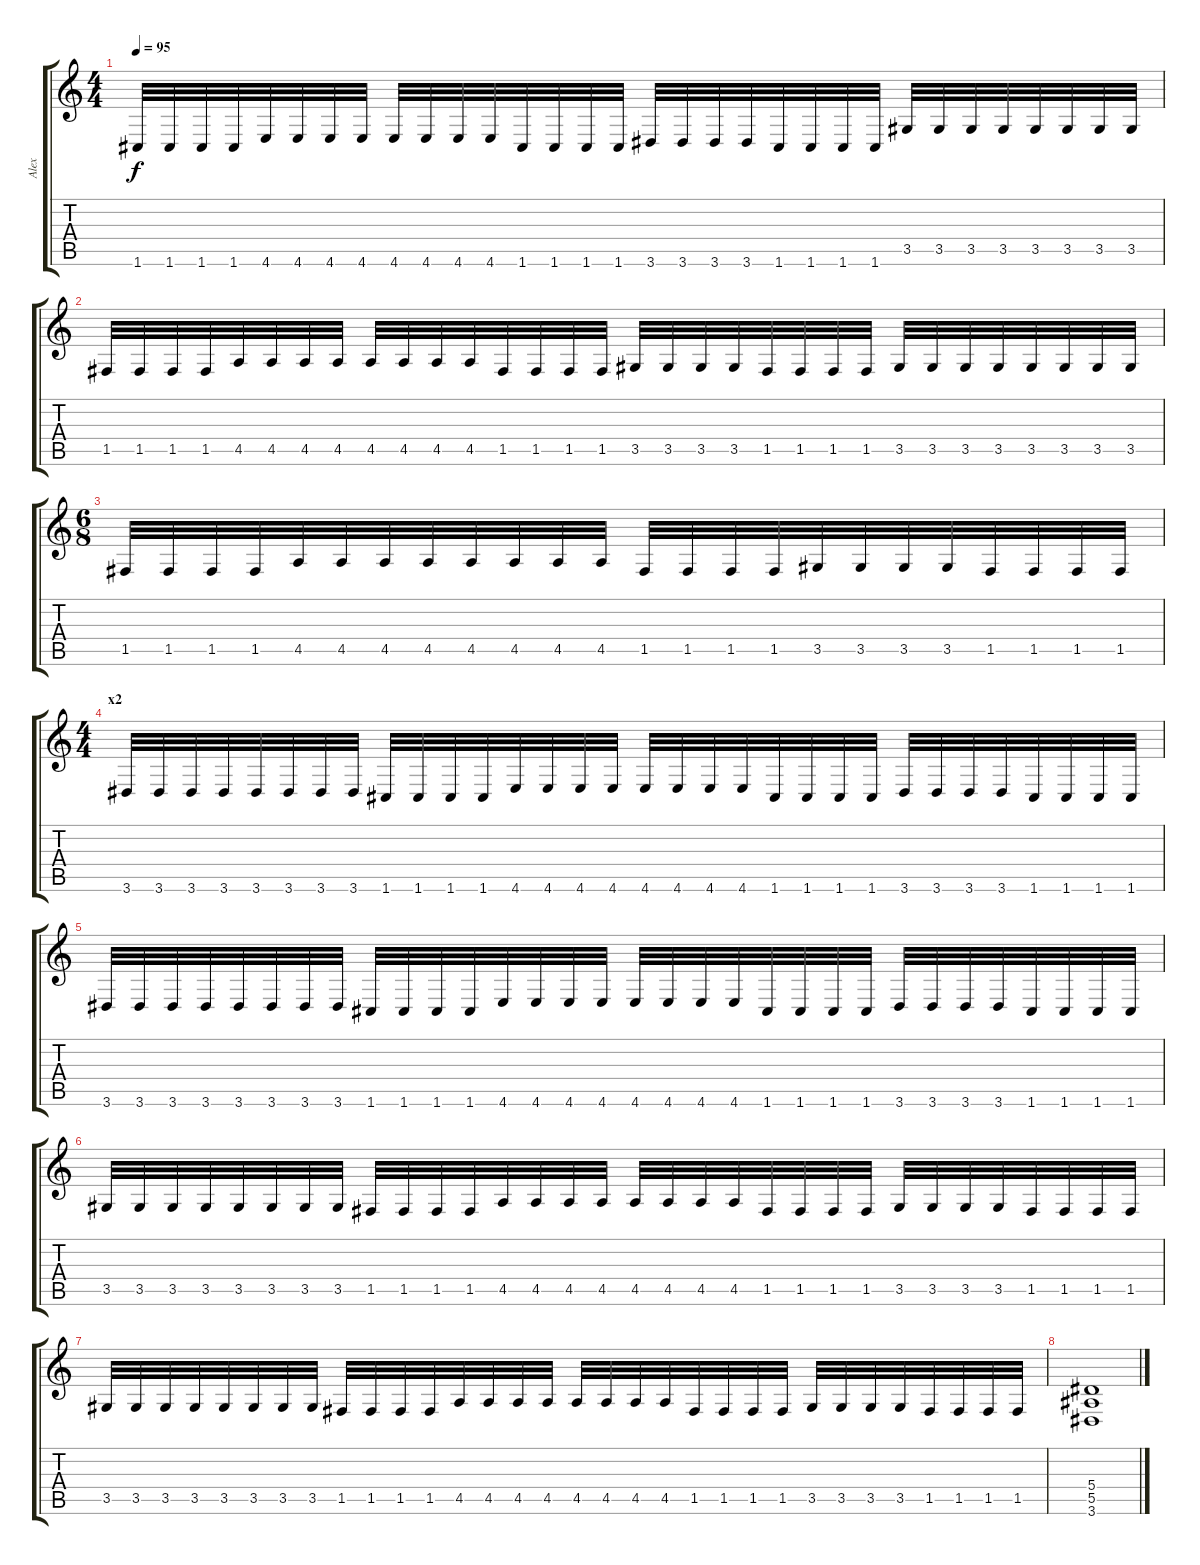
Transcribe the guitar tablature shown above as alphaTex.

\track ("Alex" "Alex") {instrument overdrivenguitar}
\staff {score tabs}
\tuning (C4 G3 Eb3 Bb2 F2 C2) {hide}
\ts (4 4)
\tempo 95
\clef g2
\ks c
1.6.32{dy f} 1.6.32 1.6.32 1.6.32 4.6.32 4.6.32 4.6.32 4.6.32 4.6.32 4.6.32 4.6.32 4.6.32 1.6.32 1.6.32 1.6.32 1.6.32 3.6.32 3.6.32 3.6.32 3.6.32 1.6.32 1.6.32 1.6.32 1.6.32 3.5.32 3.5.32 3.5.32 3.5.32 3.5.32 3.5.32 3.5.32 3.5.32 |
1.5.32 1.5.32 1.5.32 1.5.32 4.5.32 4.5.32 4.5.32 4.5.32 4.5.32 4.5.32 4.5.32 4.5.32 1.5.32 1.5.32 1.5.32 1.5.32 3.5.32 3.5.32 3.5.32 3.5.32 1.5.32 1.5.32 1.5.32 1.5.32 3.5.32 3.5.32 3.5.32 3.5.32 3.5.32 3.5.32 3.5.32 3.5.32 |
\ts (6 8)
1.5.32 1.5.32 1.5.32 1.5.32 4.5.32 4.5.32 4.5.32 4.5.32 4.5.32 4.5.32 4.5.32 4.5.32 1.5.32 1.5.32 1.5.32 1.5.32 3.5.32 3.5.32 3.5.32 3.5.32 1.5.32 1.5.32 1.5.32 1.5.32 |
\ts (4 4)
\section ("" "x2")
3.6.32 3.6.32 3.6.32 3.6.32 3.6.32 3.6.32 3.6.32 3.6.32 1.6.32 1.6.32 1.6.32 1.6.32 4.6.32 4.6.32 4.6.32 4.6.32 4.6.32 4.6.32 4.6.32 4.6.32 1.6.32 1.6.32 1.6.32 1.6.32 3.6.32 3.6.32 3.6.32 3.6.32 1.6.32 1.6.32 1.6.32 1.6.32 |
3.6.32 3.6.32 3.6.32 3.6.32 3.6.32 3.6.32 3.6.32 3.6.32 1.6.32 1.6.32 1.6.32 1.6.32 4.6.32 4.6.32 4.6.32 4.6.32 4.6.32 4.6.32 4.6.32 4.6.32 1.6.32 1.6.32 1.6.32 1.6.32 3.6.32 3.6.32 3.6.32 3.6.32 1.6.32 1.6.32 1.6.32 1.6.32 |
3.5.32 3.5.32 3.5.32 3.5.32 3.5.32 3.5.32 3.5.32 3.5.32 1.5.32 1.5.32 1.5.32 1.5.32 4.5.32 4.5.32 4.5.32 4.5.32 4.5.32 4.5.32 4.5.32 4.5.32 1.5.32 1.5.32 1.5.32 1.5.32 3.5.32 3.5.32 3.5.32 3.5.32 1.5.32 1.5.32 1.5.32 1.5.32 |
3.5.32 3.5.32 3.5.32 3.5.32 3.5.32 3.5.32 3.5.32 3.5.32 1.5.32 1.5.32 1.5.32 1.5.32 4.5.32 4.5.32 4.5.32 4.5.32 4.5.32 4.5.32 4.5.32 4.5.32 1.5.32 1.5.32 1.5.32 1.5.32 3.5.32 3.5.32 3.5.32 3.5.32 1.5.32 1.5.32 1.5.32 1.5.32 |
(5.4 5.5 3.6).1{volume 7}
